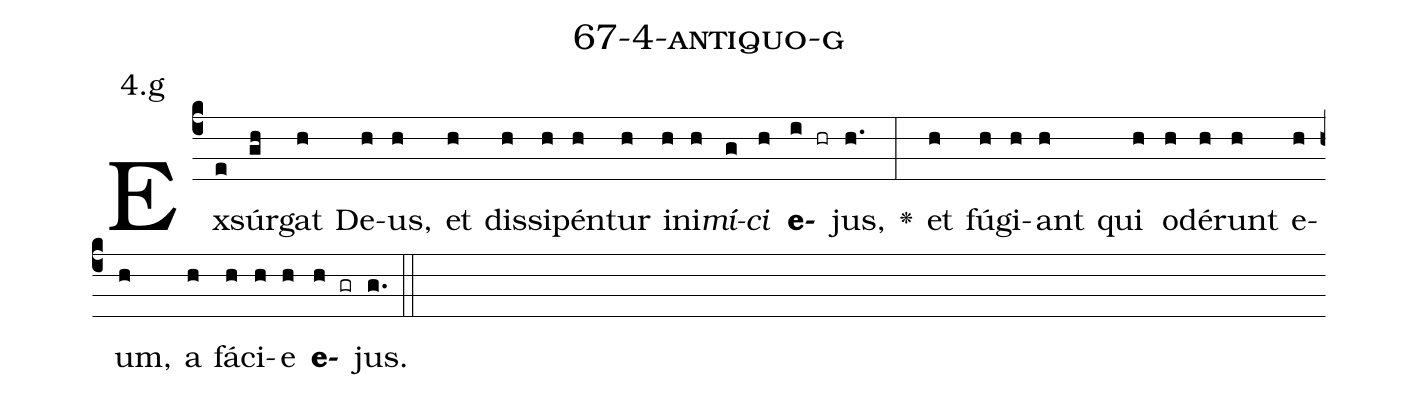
name: 67-4-antiquo-g;
annotation: 4.g;
%%
(c4)Ex(e)súr(gh)gat(h) De(h)us,(h) et(h) dis(h)si(h)pén(h)tur(h) in(h)i(h)<i>mí</i>(g)<i>ci</i>(h) <b>e</b>(i hr)jus,(h.) <v>\greheightstar</v>(:) et(h) fú(h)gi(h)ant(h) qui(h) o(h)dé(h)runt(h) e(h)um,(h) a(h) fá(h)ci(h)e(h) <b>e</b>(h gr)jus.(g.) (::)


%E(h) u(h) o(h) u(h) a(h) e.(g.) (::)
